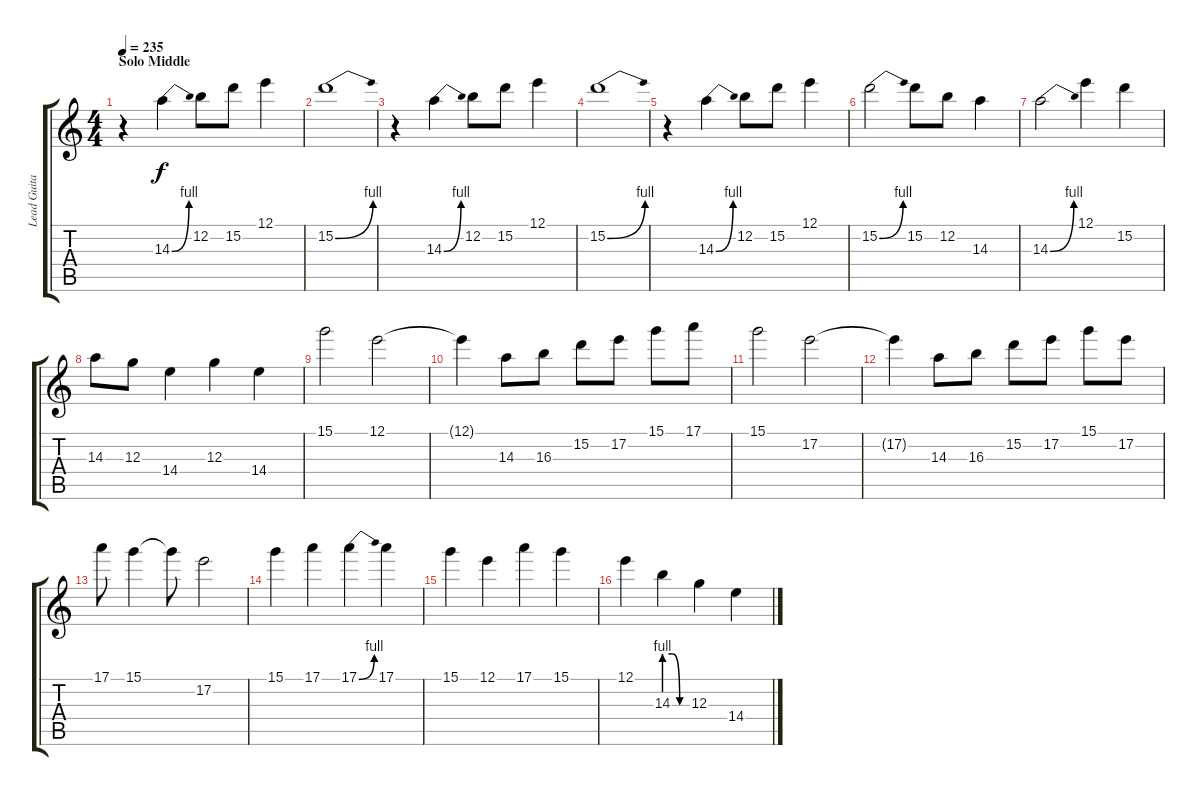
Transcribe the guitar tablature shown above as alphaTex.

\track ("Lead Guitar" "Lead Guita") {instrument contrabass}
\staff {score tabs}
\tuning (E4 B3 G3 D3 A2 E2) {hide}
\ts (4 4)
\section ("" "Solo Middle")
\tempo 235
\clef g2
\ks c
r.4{dy f} 14.3{be (bend 0 0 60 4)}.4 12.2.8 15.2.8 12.1.4 |
15.2{be (bend 0 0 60 4)}.1 |
r.4 14.3{be (bend 0 0 60 4)}.4 12.2.8 15.2.8 12.1.4 |
15.2{be (bend 0 0 60 4)}.1 |
r.4 14.3{be (bend 0 0 60 4)}.4 12.2.8 15.2.8 12.1.4 |
15.2{be (bend 0 0 60 4)}.2 15.2.8 12.2.8 14.3.4 |
14.3{be (bend 0 0 60 4)}.2 12.1.4 15.2.4 |
14.3.8 12.3.8 14.4.4 12.3.4 14.4.4 |
15.1.2 12.1.2 |
12.1{t}.4 14.3.8 16.3.8 15.2.8 17.2.8 15.1.8 17.1.8 |
15.1.2 17.2.2 |
17.2{t}.4 14.3.8 16.3.8 15.2.8 17.2.8 15.1.8 17.2.8 |
17.1.8 15.1.4 15.1{t}.8 17.2.2 |
15.1.4 17.1.4 17.1{be (bend 0 0 60 4)}.4 17.1.4 |
15.1.4 12.1.4 17.1.4 15.1.4 |
12.1.4 14.3{be (custom 0 4 20 4 40 0 60 0)}.4 12.3.4 14.4.4
